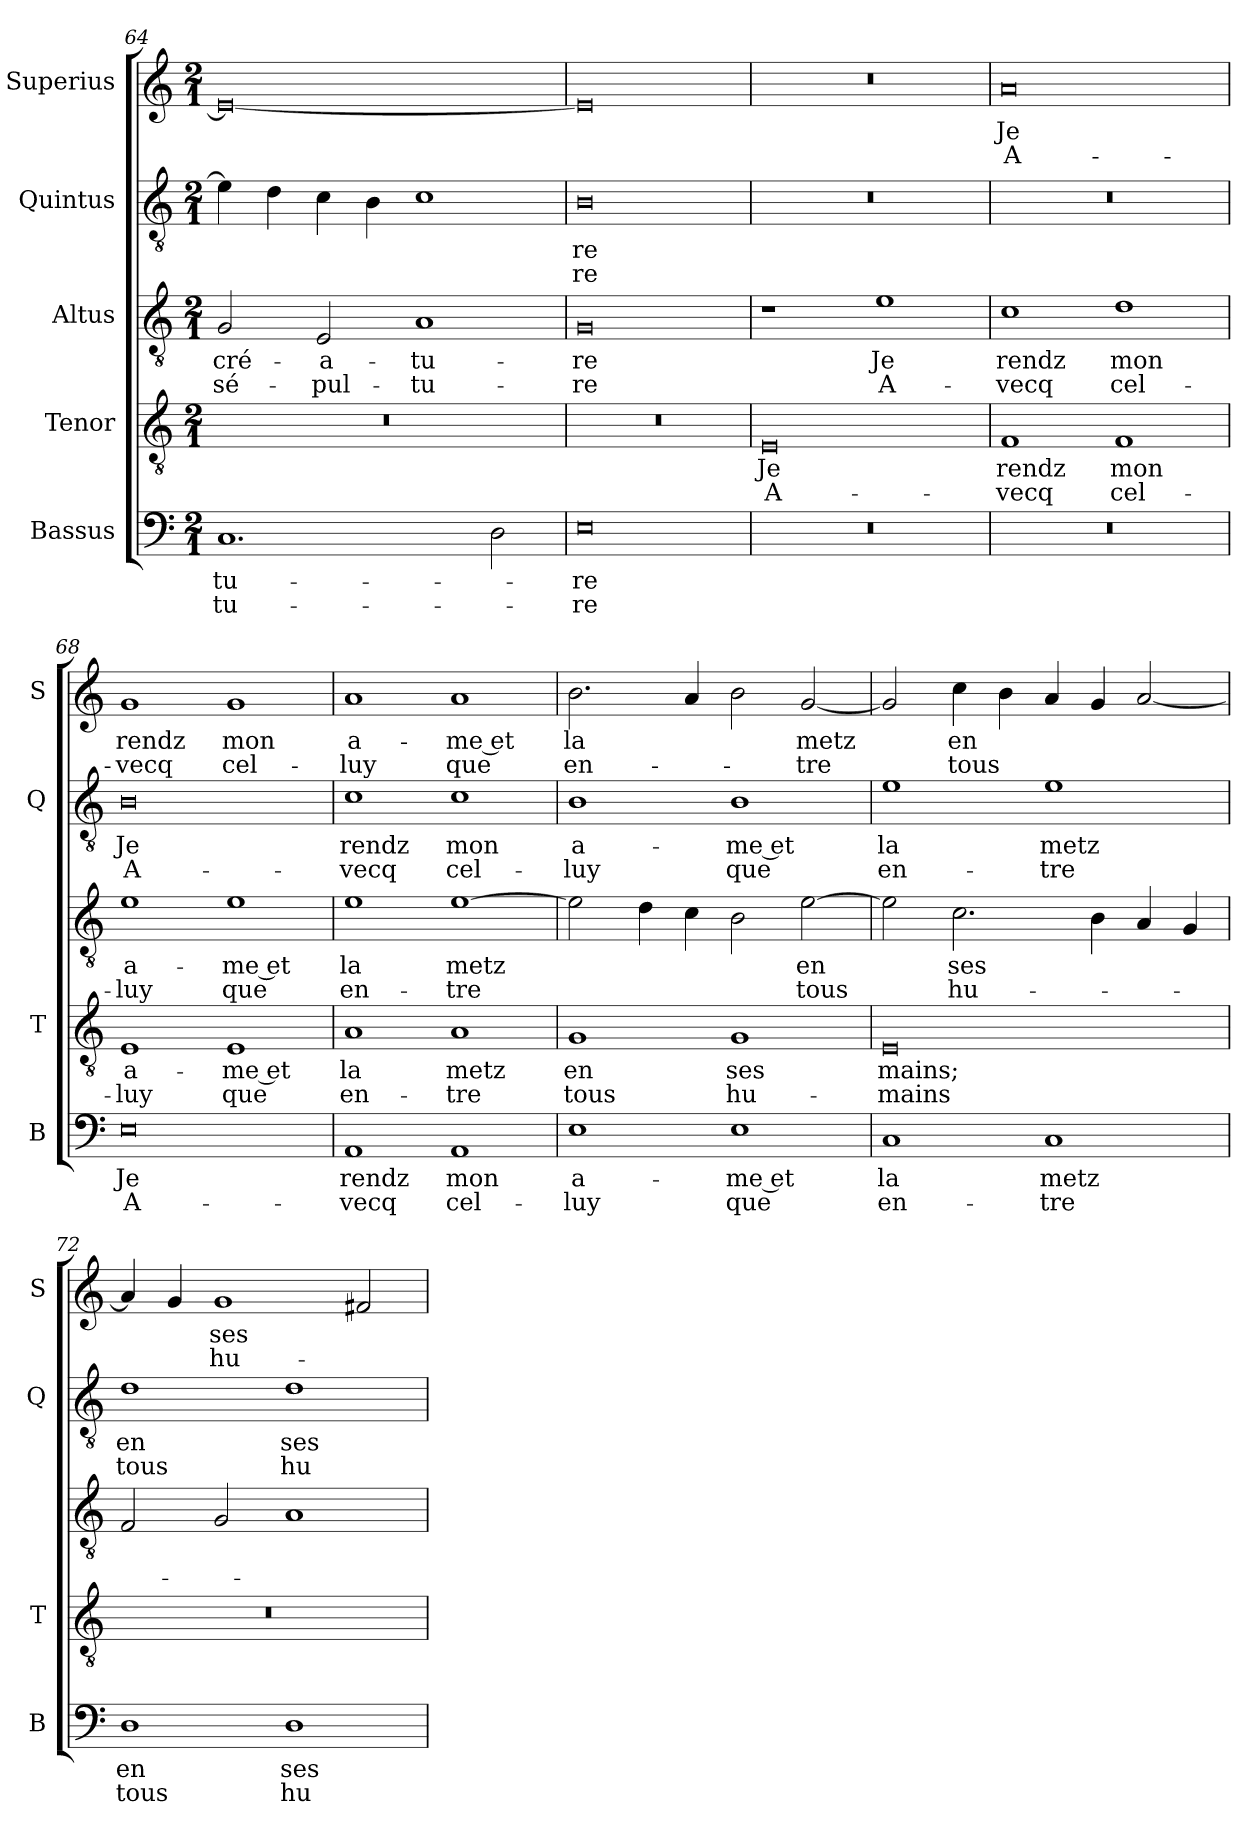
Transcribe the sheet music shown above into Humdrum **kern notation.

**kern	**text	**text	**kern	**text	**text	**kern	**text	**text	**kern	**text	**text	**kern	**text	**text
*part5	*part5	*part5	*part4	*part4	*part4	*part3	*part3	*part3	*part2	*part2	*part2	*part1	*part1	*part1
*staff5	*staff5	*staff5	*staff4	*staff4	*staff4	*staff3	*staff3	*staff3	*staff2	*staff2	*staff2	*staff1	*staff1	*staff1
*I"Bassus	*	*	*I"Tenor	*	*	*I"Altus	*	*	*I"Quintus	*	*	*I"Superius	*	*
*I'B	*	*	*I'T	*	*	*	*	*	*I'Q	*	*	*I'S	*	*
*clefF4	*	*	*clefGv2	*	*	*clefGv2	*	*	*clefGv2	*	*	*clefG2	*	*
*k[]	*	*	*k[]	*	*	*k[]	*	*	*k[]	*	*	*k[]	*	*
*M2/1	*	*	*M2/1	*	*	*M2/1	*	*	*M2/1	*	*	*M2/1	*	*
=64	=64	=64	=64	=64	=64	=64	=64	=64	=64	=64	=64	=64	=64	=64
1.C	-tu-	-tu-	0r	.	.	2G/	cré-	sé-	4e\]	.	.	0e_	.	.
.	.	.	.	.	.	.	.	.	4d\	.	.	.	.	.
.	.	.	.	.	.	2E/	-a-	-pul-	4c\	.	.	.	.	.
.	.	.	.	.	.	.	.	.	4B\	.	.	.	.	.
.	.	.	.	.	.	1A	-tu-	-tu-	1c	.	.	.	.	.
2D\	.	.	.	.	.	.	.	.	.	.	.	.	.	.
=65	=65	=65	=65	=65	=65	=65	=65	=65	=65	=65	=65	=65	=65	=65
0E	-re	-re	0r	.	.	0G	-re	-re	0B	-re	-re	0e]	.	.
=66	=66	=66	=66	=66	=66	=66	=66	=66	=66	=66	=66	=66	=66	=66
0r	.	.	0E	Je	A-	1r	.	.	0r	.	.	0r	.	.
.	.	.	.	.	.	1e	Je	A-	.	.	.	.	.	.
=67	=67	=67	=67	=67	=67	=67	=67	=67	=67	=67	=67	=67	=67	=67
0r	.	.	1F	rendz	-vecq	1c	rendz	-vecq	0r	.	.	0a	Je	A-
.	.	.	1F	mon	cel-	1d	mon	cel-	.	.	.	.	.	.
=68	=68	=68	=68	=68	=68	=68	=68	=68	=68	=68	=68	=68	=68	=68
0E	Je	A-	1E	a-	-luy	1e	a-	-luy	0B	Je	A-	1g	rendz	-vecq
.	.	.	1E	me et	que	1e	me et	que	.	.	.	1g	mon	cel-
=69	=69	=69	=69	=69	=69	=69	=69	=69	=69	=69	=69	=69	=69	=69
1AA	rendz	-vecq	1A	la	en-	1e	la	en-	1c	rendz	-vecq	1a	a-	-luy
1AA	mon	cel-	1A	metz	-tre	[1e	metz	-tre	1c	mon	cel-	1a	me et	que
=70	=70	=70	=70	=70	=70	=70	=70	=70	=70	=70	=70	=70	=70	=70
1E	a-	-luy	1G	en	tous	2e\]	.	.	1B	a-	-luy	2.b\	la	en-
.	.	.	.	.	.	4d\	.	.	.	.	.	.	.	.
.	.	.	.	.	.	4c\	.	.	.	.	.	4a/	.	.
1E	me et	que	1G	ses	hu-	2B\	.	.	1B	me et	que	2b\	.	.
.	.	.	.	.	.	[2e\	en	tous	.	.	.	[2g/	metz	-tre
=71	=71	=71	=71	=71	=71	=71	=71	=71	=71	=71	=71	=71	=71	=71
1C	la	en-	0E	mains;	-mains	2e\]	.	.	1e	la	en-	2g/]	.	.
.	.	.	.	.	.	2.c\	ses	hu-	.	.	.	4cc\	en	tous
.	.	.	.	.	.	.	.	.	.	.	.	4b\	.	.
1C	metz	-tre	.	.	.	.	.	.	1e	metz	-tre	4a/	.	.
.	.	.	.	.	.	4B\	.	.	.	.	.	4g/	.	.
.	.	.	.	.	.	4A/	.	.	.	.	.	[2a/	.	.
.	.	.	.	.	.	4G/	.	.	.	.	.	.	.	.
=72	=72	=72	=72	=72	=72	=72	=72	=72	=72	=72	=72	=72	=72	=72
1D	en	tous	0r	.	.	2F/	.	.	1d	en	tous	4a/]	.	.
.	.	.	.	.	.	.	.	.	.	.	.	4g/	.	.
.	.	.	.	.	.	2G/	.	.	.	.	.	1g	ses	hu-
1D	ses	hu-	.	.	.	1A	.	.	1d	ses	hu-	.	.	.
.	.	.	.	.	.	.	.	.	.	.	.	2f#X/	.	.
=	=	=	=	=	=	=	=	=	=	=	=	=	=	=
*-	*-	*-	*-	*-	*-	*-	*-	*-	*-	*-	*-	*-	*-	*-
